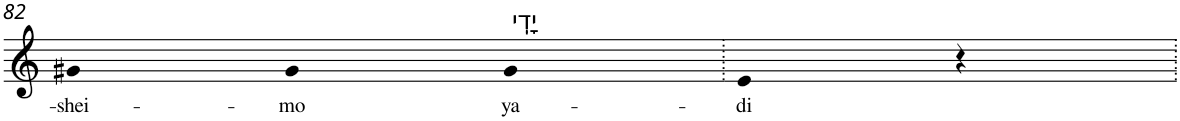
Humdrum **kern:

**kern	**text
*part1	*part1
*staff1	*staff1
*I"Piano	*
*I'Pno	*
!!LO:PB:g=z
*clefG2	*
*k[]	*
=82	=82
!	!LO:LY:b
4g#X	-shei-
!	!LO:LY:b
4g#	-mo
!LO:TX:a:t=יָדִֽי	!
!	!LO:LY:b
4g#	ya-
=83.	=83.
!	!LO:LY:b
4e	-di
4r	.
=.	=.
*-	*-
